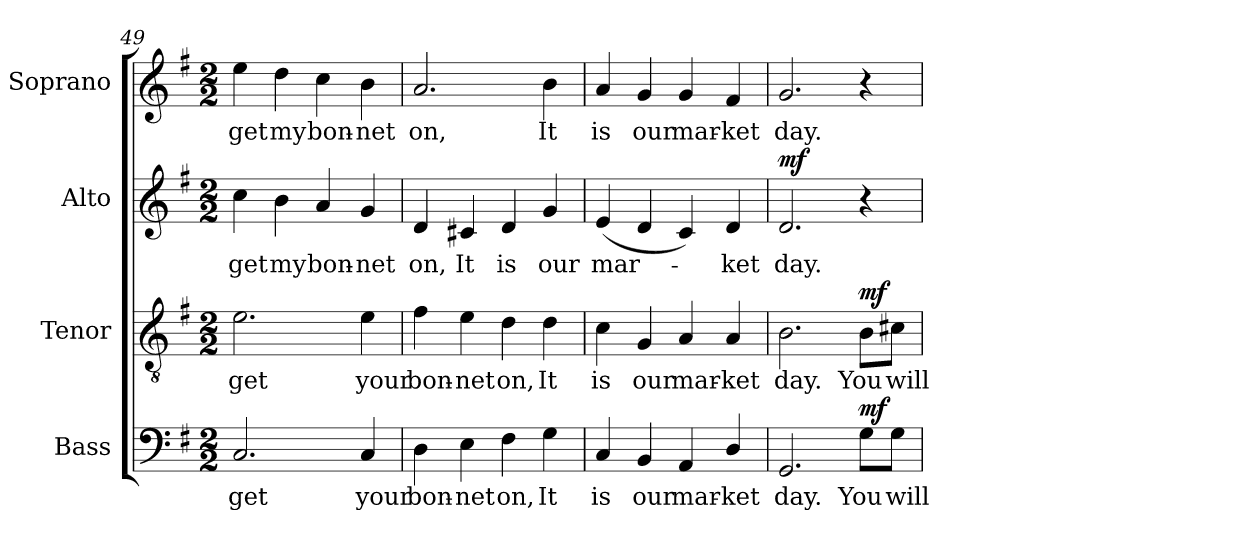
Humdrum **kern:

**kern	**text	**dynam	**kern	**text	**dynam	**kern	**text	**dynam	**kern	**text
*part4	*part4	*part4	*part3	*part3	*part3	*part2	*part2	*part2	*part1	*part1
*staff4	*staff4	*staff4	*staff3	*staff3	*staff3	*staff2	*staff2	*staff2	*staff1	*staff1
*I"Bass	*	*	*I"Tenor	*	*	*I"Alto	*	*	*I"Soprano	*
*I'B.	*	*	*I'T.	*	*	*I'A.	*	*	*I'S.	*
*clefF4	*	*	*clefGv2	*	*	*clefG2	*	*	*clefG2	*
*	*	*	*ITrd7c12	*	*	*	*	*	*	*
*k[f#]	*	*	*k[f#]	*	*	*k[f#]	*	*	*k[f#]	*
*G:	*	*	*G:	*	*	*G:	*	*	*G:	*
*M2/2	*	*	*M2/2	*	*	*M2/2	*	*	*M2/2	*
=49	=49	=49	=49	=49	=49	=49	=49	=49	=49	=49
!	!LO:LY:b:color=#000000	!	!	!	!	!	!	!	!	!
!	!	!	!	!LO:LY:b:color=#000000	!	!	!	!	!	!
!	!	!	!	!	!	!	!LO:LY:b:color=#000000	!	!	!
!	!	!	!	!	!	!	!	!	!	!LO:LY:b:color=#000000
2.Ci/	get	.	2.Ei\	get	.	4cci\	get	.	4eei\	get
!	!	!	!	!	!	!	!LO:LY:b:color=#000000	!	!	!
!	!	!	!	!	!	!	!	!	!	!LO:LY:b:color=#000000
.	.	.	.	.	.	4bi\	my	.	4ddi\	my
!	!	!	!	!	!	!	!LO:LY:b:color=#000000	!	!	!
!	!	!	!	!	!	!	!	!	!	!LO:LY:b:color=#000000
.	.	.	.	.	.	4ai/	bon-	.	4cci\	bon-
!	!LO:LY:b:color=#000000	!	!	!	!	!	!	!	!	!
!	!	!	!	!LO:LY:b:color=#000000	!	!	!	!	!	!
!	!	!	!	!	!	!	!LO:LY:b:color=#000000	!	!	!
!	!	!	!	!	!	!	!	!	!	!LO:LY:b:color=#000000
4Ci/	your	.	4Ei\	your	.	4gi/	-net	.	4bi\	-net
=50	=50	=50	=50	=50	=50	=50	=50	=50	=50	=50
!	!LO:LY:b:color=#000000	!	!	!	!	!	!	!	!	!
!	!	!	!	!LO:LY:b:color=#000000	!	!	!	!	!	!
!	!	!	!	!	!	!	!LO:LY:b:color=#000000	!	!	!
!	!	!	!	!	!	!	!	!	!	!LO:LY:b:color=#000000
4Di\	bon-	.	4F#i\	bon-	.	4di/	on,	.	2.ai/	on,
!	!LO:LY:b:color=#000000	!	!	!	!	!	!	!	!	!
!	!	!	!	!LO:LY:b:color=#000000	!	!	!	!	!	!
!	!	!	!	!	!	!	!LO:LY:b:color=#000000	!	!	!
4Ei\	-net	.	4Ei\	-net	.	4c#Xi/	It	.	.	.
!	!LO:LY:b:color=#000000	!	!	!	!	!	!	!	!	!
!	!	!	!	!LO:LY:b:color=#000000	!	!	!	!	!	!
!	!	!	!	!	!	!	!LO:LY:b:color=#000000	!	!	!
4F#i\	on,	.	4Di\	on,	.	4di/	is	.	.	.
!	!LO:LY:b:color=#000000	!	!	!	!	!	!	!	!	!
!	!	!	!	!LO:LY:b:color=#000000	!	!	!	!	!	!
!	!	!	!	!	!	!	!LO:LY:b:color=#000000	!	!	!
!	!	!	!	!	!	!	!	!	!	!LO:LY:b:color=#000000
4Gi\	It	.	4Di\	It	.	4gi/	our	.	4bi\	It
!!LO:LB:g=z
=51	=51	=51	=51	=51	=51	=51	=51	=51	=51	=51
!	!LO:LY:b:color=#000000	!	!	!	!	!	!	!	!	!
!	!	!	!	!LO:LY:b:color=#000000	!	!	!	!	!	!
!	!	!	!	!	!	!	!LO:LY:b:color=#000000	!	!	!
!	!	!	!	!	!	!	!	!	!	!LO:LY:b:color=#000000
4Ci/	is	.	4Ci\	is	.	(4ei/	mar-	.	4ai/	is
!	!LO:LY:b:color=#000000	!	!	!	!	!	!	!	!	!
!	!	!	!	!LO:LY:b:color=#000000	!	!	!	!	!	!
!	!	!	!	!	!	!	!	!	!	!LO:LY:b:color=#000000
4BBi/	our	.	4GGi/	our	.	4di/	.	.	4gi/	our
!	!LO:LY:b:color=#000000	!	!	!	!	!	!	!	!	!
!	!	!	!	!LO:LY:b:color=#000000	!	!	!	!	!	!
!	!	!	!	!	!	!	!	!	!	!LO:LY:b:color=#000000
4AAi/	mar-	.	4AAi/	mar-	.	4ci/)	.	.	4gi/	mar-
!	!LO:LY:b:color=#000000	!	!	!	!	!	!	!	!	!
!	!	!	!	!LO:LY:b:color=#000000	!	!	!	!	!	!
!	!	!	!	!	!	!	!LO:LY:b:color=#000000	!	!	!
!	!	!	!	!	!	!	!	!	!	!LO:LY:b:color=#000000
4Di/	-ket	.	4AAi/	-ket	.	4di/	-ket	.	4f#i/	-ket
=52	=52	=52	=52	=52	=52	=52	=52	=52	=52	=52
!	!LO:LY:b:color=#000000	!	!	!	!	!	!	!	!	!
!	!	!	!	!LO:LY:b:color=#000000	!	!	!	!	!	!
!	!	!	!	!	!	!	!LO:LY:b:color=#000000	!	!	!
!	!	!	!	!	!	!	!	!	!	!LO:LY:b:color=#000000
2.GGi/	day.	.	2.BBi\	day.	.	2.di/	day.	mf	2.gi/	day.
!	!LO:LY:b:color=#000000	!	!	!	!	!	!	!	!	!
!	!	!	!	!LO:LY:b:color=#000000	!	!	!	!	!	!
8Gi\L	You	mf	8BBi\L	You	mf	4r	.	.	4r	.
!	!LO:LY:b:color=#000000	!	!	!	!	!	!	!	!	!
!	!	!	!	!LO:LY:b:color=#000000	!	!	!	!	!	!
8Gi\J	will	.	8C#Xi\J	will	.	.	.	.	.	.
=	=	=	=	=	=	=	=	=	=	=
*-	*-	*-	*-	*-	*-	*-	*-	*-	*-	*-
